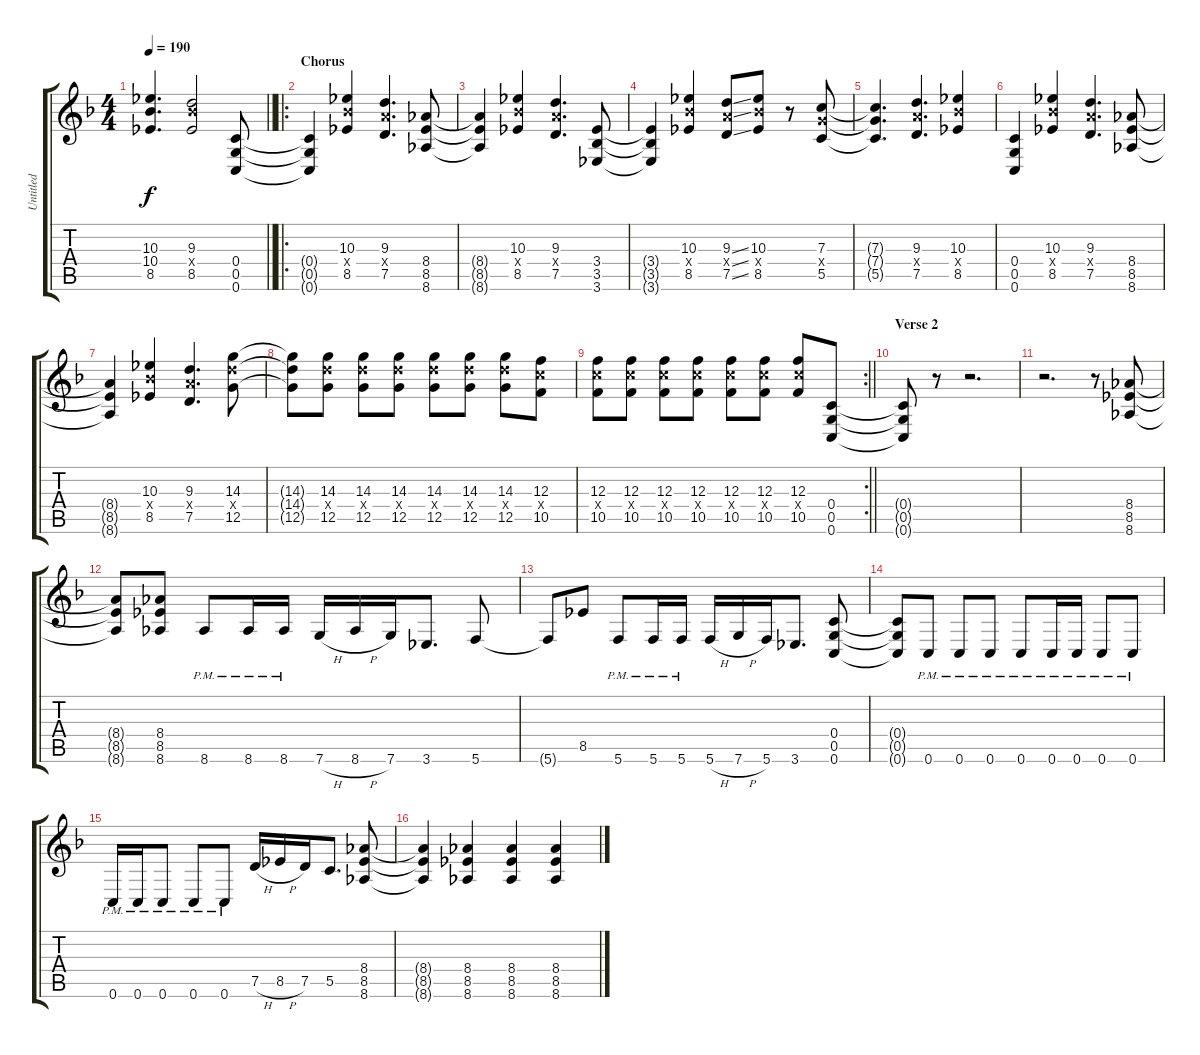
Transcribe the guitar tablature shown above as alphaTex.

\track ("Untitled" "Untitled") {instrument distortionguitar}
\staff {score tabs}
\tuning (D4 A3 F3 C3 G2 C2) {hide}
\ts (4 4)
\tempo 190
\clef g2
\barLineRight lightlight
\ks f
(10.3{t} 10.4{t} 8.5{t}).4{d dy f} (9.3 10.4{x} 8.5).2 (0.4 0.5 0.6).8 |
\ro
\section ("" "Chorus")
(0.4{t} 0.5{t} 0.6{t}).4 (10.3 10.4{x} 8.5).4 (9.3 9.4{x} 7.5).4{d} (8.4 8.5 8.6).8 |
(8.4{t} 8.5{t} 8.6{t}).4 (10.3 10.4{x} 8.5).4 (9.3 9.4{x} 7.5).4{d} (3.4 3.5 3.6).8 |
(3.4{t} 3.5{t} 3.6{t}).4 (10.3 10.4{x} 8.5).4 (9.3{ss} 9.4{ss x} 7.5{ss}).8 (10.3 10.4{x} 8.5).8 r.8 (7.3 7.4{x} 5.5).8 |
(7.3{t} 7.4{t} 5.5{t}).4{d} (9.3 9.4{x} 7.5).4{d} (10.3 10.4{x} 8.5).4 |
(0.4 0.5 0.6).4 (10.3 10.4{x} 8.5).4 (9.3 9.4{x} 7.5).4{d} (8.4 8.5 8.6).8 |
(8.4{t} 8.5{t} 8.6{t}).4 (10.3 10.4{x} 8.5).4 (9.3 9.4{x} 7.5).4{d} (14.3 14.4{x} 12.5).8 |
(14.3{t} 14.4{t} 12.5{t}).8 (14.3 14.4{x} 12.5).8 (14.3 14.4{x} 12.5).8 (14.3 14.4{x} 12.5).8 (14.3 14.4{x} 12.5).8 (14.3 14.4{x} 12.5).8 (14.3 14.4{x} 12.5).8 (12.3 12.4{x} 10.5).8 |
\rc 2
\barLineRight lightlight
(12.3 12.4{x} 10.5).8 (12.3 12.4{x} 10.5).8 (12.3 12.4{x} 10.5).8 (12.3 12.4{x} 10.5).8 (12.3 12.4{x} 10.5).8 (12.3 12.4{x} 10.5).8 (12.3 12.4{x} 10.5).8 (0.4 0.5 0.6).8 |
\section ("" "Verse 2")
(0.4{t} 0.5{t} 0.6{t}).8 r.8 r.2{d} |
r.2{d} r.8 (8.4 8.5 8.6).8 |
(8.4{t} 8.5{t} 8.6{t}).8 (8.4 8.5 8.6).8 8.6{pm}.8 8.6{pm}.16 8.6{pm}.16 7.6{h}.16 8.6{h}.16 7.6.16 3.6.8{d} 5.6.8 |
5.6{t}.8 8.5.8 5.6{pm}.8 5.6{pm}.16 5.6{pm}.16 5.6{h}.16 7.6{h}.16 5.6.16 3.6.8{d} (0.4 0.5 0.6).8 |
(0.4{t} 0.5{t} 0.6{t}).8 0.6{pm}.8 0.6{pm}.8 0.6{pm}.8 0.6{pm}.8 0.6{pm}.16 0.6{pm}.16 0.6{pm}.8 0.6{pm}.8 |
0.6{pm}.16 0.6{pm}.16 0.6{pm}.8 0.6{pm}.8 0.6{pm}.8 7.5{h}.16 8.5{h}.16 7.5.16 5.5.8{d} (8.4 8.5 8.6).8 |
(8.4{t} 8.5{t} 8.6{t}).4 (8.4 8.5 8.6).4 (8.4 8.5 8.6).4 (8.4 8.5 8.6).4
